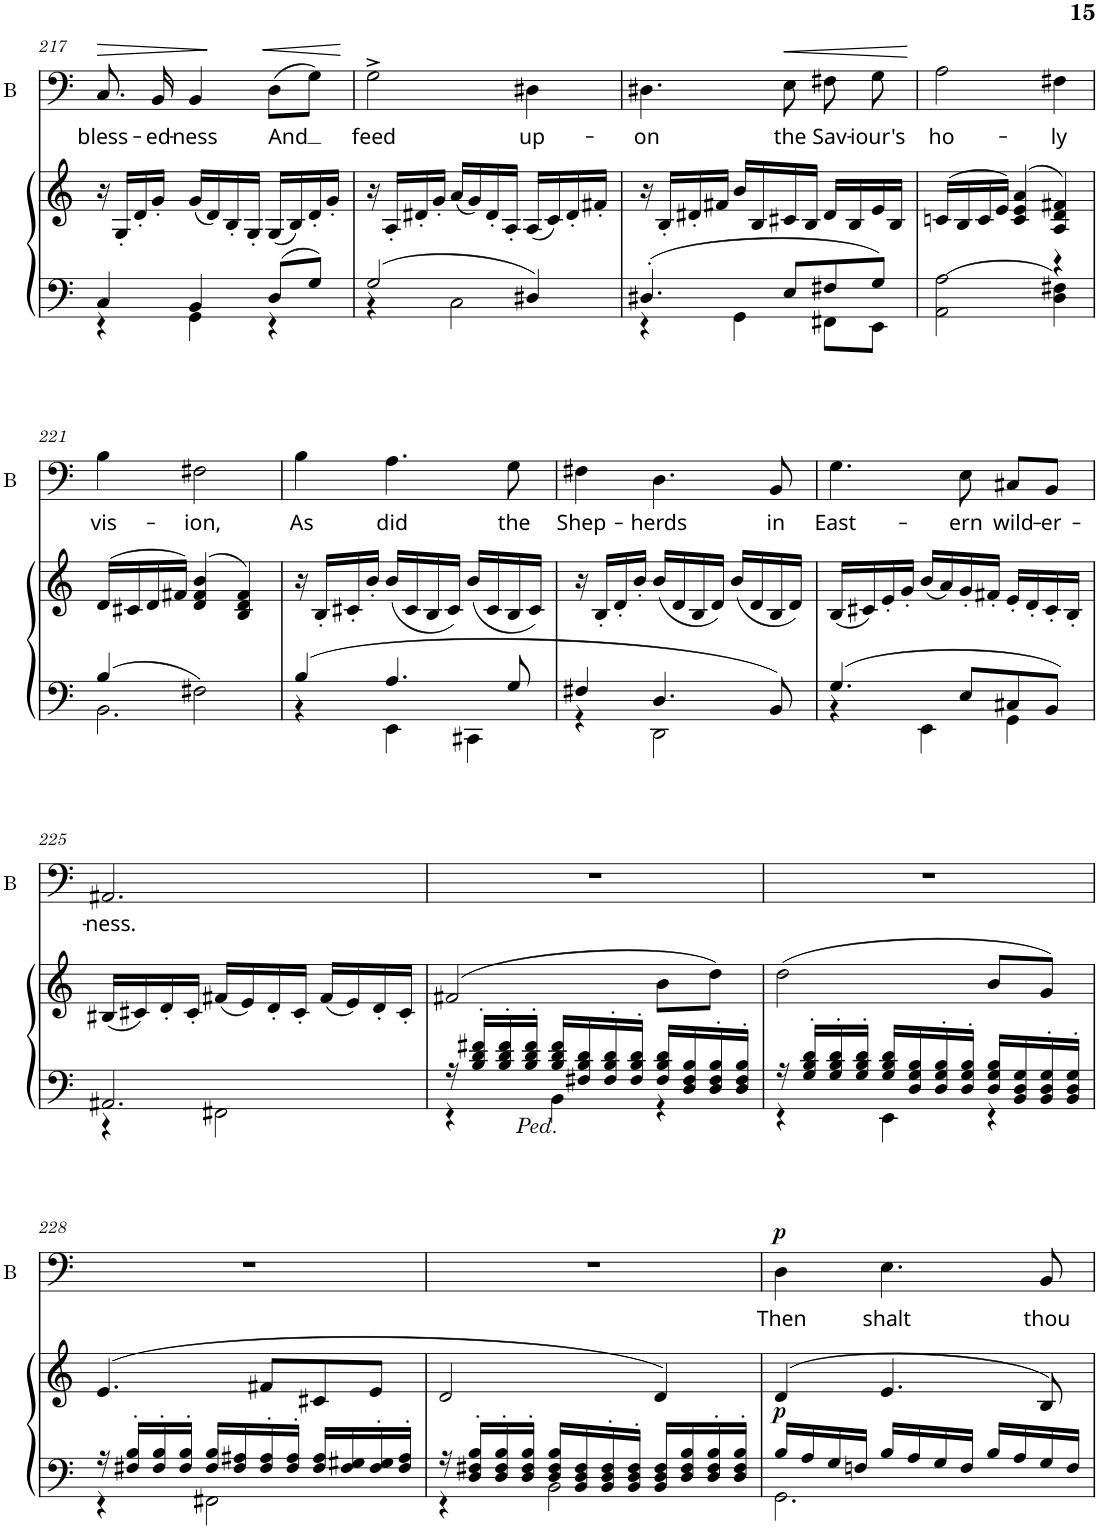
**kern	**kern	**dynam	**kern	**text	**dynam	**kern
*part3	*part3	*part3	*part2	*part2	*part2	*part1
*staff4	*staff3	*staff3/4	*staff2	*staff2	*staff2	*staff1
*I"Orgel	*	*	*I"Bas	*	*	*I"Sopraan
*	*	*	*I'B	*	*	*I'S
!!LO:PB:g=z
*clefF4	*clefG2	*	*clefF4	*	*	*clefG2
*k[]	*k[]	*	*k[]	*	*	*k[]
*C:	*C:	*	*C:	*	*	*C:
*M3/4	*M3/4	*	*M3/4	*	*	*M3/4
=217	=217	=217	=217	=217	=217	=217
*^	*	*	*	*	*	*
!	!	!	!	!	!LO:LY:b	!LO:HP:b	!
4C/	4r	16r	.	8.C/	bless-	>	2.r
.	.	16G'/LL	.	.	.	.	.
.	.	16d'/	.	.	.	.	.
!	!	!	!	!	!LO:LY:b	!	!
.	.	16g'/JJ	.	16BB/	-ed-	.	.
!	!	!	!	!	!LO:LY:b	!	!
4BB/	4GG\	(<16g/LL	.	4BB/	-ness	.	.
.	.	16d/)	.	.	.	.	.
.	.	16B'/	.	.	.	.	.
.	.	16G'/JJ	.	.	.	.	.
!	!	!	!	!	!LO:LY:b	!LO:HP:n=1:b	!
8D/L	4r	(<16G/LL	.	(>8D\L	And	] <	.
.	.	16B/)	.	.	.	.	.
8G/J	.	16d'/	.	8G\J)	.	.	.
.	.	16g'/JJ	.	.	.	.	.
*v	*v	*	*	*	*	*	*
.	.	.	.	.	[	.
=218	=218	=218	=218	=218	=218	=218
*^	*	*	*	*	*	*
!	!	!	!	!	!LO:LY:b	!	!
2G/	4r	16r	.	2G^\	feed	.	2.r
.	.	16A'/LL	.	.	.	.	.
.	.	16d#X'/	.	.	.	.	.
.	.	16g'/JJ	.	.	.	.	.
.	2C\	(<16a/LL	.	.	.	.	.
.	.	16g/)	.	.	.	.	.
.	.	16d#'/	.	.	.	.	.
.	.	16A'/JJ	.	.	.	.	.
!	!	!	!	!	!LO:LY:b	!	!
4D#X/	.	(<16A/LL	.	4D#X\	up-	.	.
.	.	16c/)	.	.	.	.	.
.	.	16d#'/	.	.	.	.	.
.	.	16f#X'/JJ	.	.	.	.	.
=219	=219	=219	=219	=219	=219	=219	=219
!	!	!	!	!	!LO:LY:b	!	!
4.D#X'/	4r	16r	.	4.D#X\	-on	.	2.r
.	.	16B'/LL	.	.	.	.	.
.	.	16d#X'/	.	.	.	.	.
.	.	16f#X/JJ	.	.	.	.	.
.	4GG\	16b/LL	.	.	.	.	.
.	.	16B/	.	.	.	.	.
!	!	!	!	!	!LO:LY:b	!LO:HP:b	!
8E/L	.	16c#X/	.	8E\	the	<	.
.	.	16B/JJ	.	.	.	.	.
!	!	!	!	!	!LO:LY:b	!	!
8F#X/	8FF#X\L	16d#/LL	.	8F#X\	Sav-	.	.
.	.	16B/	.	.	.	.	.
!	!	!	!	!	!LO:LY:b	!	!
8G/J	8EE\J	16e/	.	8G\	-iour's	.	.
.	.	16B/JJ	.	.	.	.	.
*v	*v	*	*	*	*	*	*
.	.	.	.	.	[	.
=220	=220	=220	=220	=220	=220	=220
*^	*	*	*	*	*	*
!	!	!	!	!	!LO:LY:b	!	!
2A\	2AA\	(>16cn/LL	.	2A\	ho-	.	2.r
.	.	16B/	.	.	.	.	.
.	.	16c/	.	.	.	.	.
.	.	16e/JJ)	.	.	.	.	.
.	.	(>4c/ 4e/ 4a/	.	.	.	.	.
!	!	!	!	!	!LO:LY:b	!	!
4r	4D\ 4F#X\	4A/ 4d/ 4f#X/)	.	4F#X\	-ly	.	.
!!LO:LB:g=z
=221	=221	=221	=221	=221	=221	=221	=221
!	!	!	!	!	!LO:LY:b	!	!
4B/	2.BB\	(>16d/LL	.	4B\	vis-	.	2.r
.	.	16c#X/	.	.	.	.	.
.	.	16d/	.	.	.	.	.
.	.	16f#X/JJ)	.	.	.	.	.
!	!	!	!	!	!LO:LY:b	!	!
2F#X\	.	(>4d/ 4f#/ 4b/	.	2F#X\	-ion,	.	.
.	.	4B/ 4d/ 4f#/)	.	.	.	.	.
=222	=222	=222	=222	=222	=222	=222	=222
!	!	!	!	!	!LO:LY:b	!	!
4B/	4r	16r	.	4B\	As	.	2.r
.	.	16B'/LL	.	.	.	.	.
.	.	16c#X'/	.	.	.	.	.
.	.	16b'/JJ	.	.	.	.	.
!	!	!	!	!	!LO:LY:b	!	!
4.A/	4EE\	(<16b/LL	.	4.A\	did	.	.
.	.	16c#/	.	.	.	.	.
.	.	16B/	.	.	.	.	.
.	.	16c#/JJ)	.	.	.	.	.
.	4CC#X\	(<16b/LL	.	.	.	.	.
.	.	16c#/	.	.	.	.	.
!	!	!	!	!	!LO:LY:b	!	!
8G/	.	16B/	.	8G\	the	.	.
.	.	16c#/JJ)	.	.	.	.	.
=223	=223	=223	=223	=223	=223	=223	=223
!	!	!	!	!	!LO:LY:b	!	!
4F#X/	4r	16r	.	4F#X\	Shep-	.	2.r
.	.	16B'/LL	.	.	.	.	.
.	.	16d'/	.	.	.	.	.
.	.	16b'/JJ	.	.	.	.	.
!	!	!	!	!	!LO:LY:b	!	!
4.D/	2DD\	(<16b/LL	.	4.D\	-herds	.	.
.	.	16d/	.	.	.	.	.
.	.	16B/	.	.	.	.	.
.	.	16d/JJ)	.	.	.	.	.
.	.	(<16b/LL	.	.	.	.	.
.	.	16d/	.	.	.	.	.
!	!	!	!	!	!LO:LY:b	!	!
8BB/	.	16B/	.	8BB/	in	.	.
.	.	16d/JJ)	.	.	.	.	.
=224	=224	=224	=224	=224	=224	=224	=224
!	!	!	!	!	!LO:LY:b	!	!
4.G/	4r	(<16B/LL	.	4.G\	East-	.	2.r
.	.	16c#X/)	.	.	.	.	.
.	.	16e'/	.	.	.	.	.
.	.	16g'/JJ	.	.	.	.	.
.	4EE\	(<16b/LL	.	.	.	.	.
.	.	16a/)	.	.	.	.	.
!	!	!	!	!	!LO:LY:b	!	!
8E/L	.	16g'/	.	8E\	-ern	.	.
.	.	16f#X'/JJ	.	.	.	.	.
!	!	!	!	!	!LO:LY:b	!	!
8C#X/	4GG\	16e'/LL	.	8C#X/L	wild-	.	.
.	.	16d'/	.	.	.	.	.
!	!	!	!	!	!LO:LY:b	!	!
8BB/J	.	16c#'/	.	8BB/J	-er-	.	.
.	.	16B'/JJ	.	.	.	.	.
!!LO:LB:g=z
=225	=225	=225	=225	=225	=225	=225	=225
!	!	!	!	!	!LO:LY:b	!	!
2.AA#X/	4r	(<16B#X/LL	.	2.AA#X/	-ness.	.	2.r
.	.	16c#X/)	.	.	.	.	.
.	.	16d'/	.	.	.	.	.
.	.	16c#'/JJ	.	.	.	.	.
.	2FF#X\	(<16f#X/LL	.	.	.	.	.
.	.	16e/)	.	.	.	.	.
.	.	16d'/	.	.	.	.	.
.	.	16c#'/JJ	.	.	.	.	.
.	.	(<16f#/LL	.	.	.	.	.
.	.	16e/)	.	.	.	.	.
.	.	16d'/	.	.	.	.	.
.	.	16c#'/JJ	.	.	.	.	.
=226	=226	=226	=226	=226	=226	=226	=226
16r	4r	(>2f#X/	.	2.r	.	.	2.r
16B/' 16d/' 16f#X/'LL	.	.	.	.	.	.	.
16B/' 16d/' 16f#/'	.	.	.	.	.	.	.
16B/' 16d/' 16f#/'JJ	.	.	.	.	.	.	.
!LO:TX:b:i:t=Ped.	!	!	!	!	!	!	!
16B/ 16d/ 16f#/LL	4BB\	.	.	.	.	.	.
16F#X/ 16B/ 16d/	.	.	.	.	.	.	.
16F#/' 16B/' 16d/'	.	.	.	.	.	.	.
16F#/' 16B/' 16d/'JJ	.	.	.	.	.	.	.
16F#/ 16B/ 16d/LL	4r	8b\L	.	.	.	.	.
16D/ 16F#/ 16B/	.	.	.	.	.	.	.
16D/' 16F#/' 16B/'	.	8dd\J)	.	.	.	.	.
16D/' 16F#/' 16B/'JJ	.	.	.	.	.	.	.
=227	=227	=227	=227	=227	=227	=227	=227
16r	4r	(>2dd\	.	2.r	.	.	2.r
16G/' 16B/' 16d/'LL	.	.	.	.	.	.	.
16G/' 16B/' 16d/'	.	.	.	.	.	.	.
16G/' 16B/' 16d/'JJ	.	.	.	.	.	.	.
16G/ 16B/ 16d/LL	4EE\	.	.	.	.	.	.
16D/ 16G/ 16B/	.	.	.	.	.	.	.
16D/' 16G/' 16B/'	.	.	.	.	.	.	.
16D/' 16G/' 16B/'JJ	.	.	.	.	.	.	.
16D/ 16G/ 16B/LL	4r	8b/L	.	.	.	.	.
16BB/ 16D/ 16G/	.	.	.	.	.	.	.
16BB/' 16D/' 16G/'	.	8g/J)	.	.	.	.	.
16BB/' 16D/' 16G/'JJ	.	.	.	.	.	.	.
!!LO:LB:g=z
=228	=228	=228	=228	=228	=228	=228	=228
16r	4r	(>4.e/	.	2.r	.	.	2.r
16F#X/' 16B/'LL	.	.	.	.	.	.	.
16F#/' 16B/'	.	.	.	.	.	.	.
16F#/' 16B/'JJ	.	.	.	.	.	.	.
16F#/ 16B/LL	2FF#X\	.	.	.	.	.	.
16F#/ 16A#X/	.	.	.	.	.	.	.
16F#/' 16A#/'	.	8f#X/L	.	.	.	.	.
16F#/' 16A#/'JJ	.	.	.	.	.	.	.
16F#/ 16A#/LL	.	8c#X/	.	.	.	.	.
16F#/ 16G#X/	.	.	.	.	.	.	.
16F#/' 16G#/'	.	8e/J	.	.	.	.	.
16F#/' 16A#/'JJ	.	.	.	.	.	.	.
=229	=229	=229	=229	=229	=229	=229	=229
16r	4r	2d/	.	2.r	.	.	2.r
16D/' 16F#X/' 16B/'LL	.	.	.	.	.	.	.
16D/' 16F#/' 16B/'	.	.	.	.	.	.	.
16D/' 16F#/' 16B/'JJ	.	.	.	.	.	.	.
16D/ 16F#/ 16B/LL	2BB\	.	.	.	.	.	.
16BB/ 16D/ 16F#/	.	.	.	.	.	.	.
16BB/' 16D/' 16F#/'	.	.	.	.	.	.	.
16BB/' 16D/' 16F#/'JJ	.	.	.	.	.	.	.
16BB/ 16D/ 16F#/LL	.	4d/)	.	.	.	.	.
16D/ 16F#/ 16B/	.	.	.	.	.	.	.
16D/' 16F#/' 16B/'	.	.	.	.	.	.	.
16D/' 16F#/' 16B/'JJ	.	.	.	.	.	.	.
=230	=230	=230	=230	=230	=230	=230	=230
!	!	!	!LO:DY:b	!	!LO:LY:b	!LO:DY:a	!
16B/LL	2.GG\	(>4d/	p	4D\	Then	p	2.r
16A/	.	.	.	.	.	.	.
16G/	.	.	.	.	.	.	.
16Fn/JJ	.	.	.	.	.	.	.
!	!	!	!	!	!LO:LY:b	!	!
16B/LL	.	4.e/	.	4.E\	shalt	.	.
16A/	.	.	.	.	.	.	.
16G/	.	.	.	.	.	.	.
16F/JJ	.	.	.	.	.	.	.
16B/LL	.	.	.	.	.	.	.
16A/	.	.	.	.	.	.	.
!	!	!	!	!	!LO:LY:b	!	!
16G/	.	8B/)	.	8BB/	thou	.	.
16F/JJ	.	.	.	.	.	.	.
*v	*v	*	*	*	*	*	*
=	=	=	=	=	=	=
*-	*-	*-	*-	*-	*-	*-
